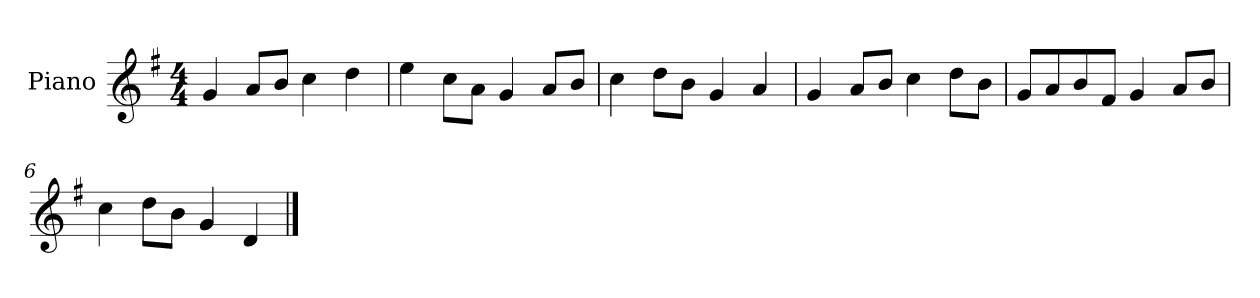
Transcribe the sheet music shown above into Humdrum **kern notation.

**kern
*part1
*staff1
*I"Piano
*I'P-no
*clefG2
*k[f#]
*M4/4
*MM90
=1
4g/
8a/L
8b/J
4cc\
4dd\
=2
4ee\
8cc\L
8a\J
4g/
8a/L
8b/J
=3
4cc\
8dd\L
8b\J
4g/
4a/
=4
4g/
8a/L
8b/J
4cc\
8dd\L
8b\J
=5
8g/L
8a/
8b/
8f#/J
4g/
8a/L
8b/J
=6
4cc\
8dd\L
8b\J
4g/
4d/
==
*-
